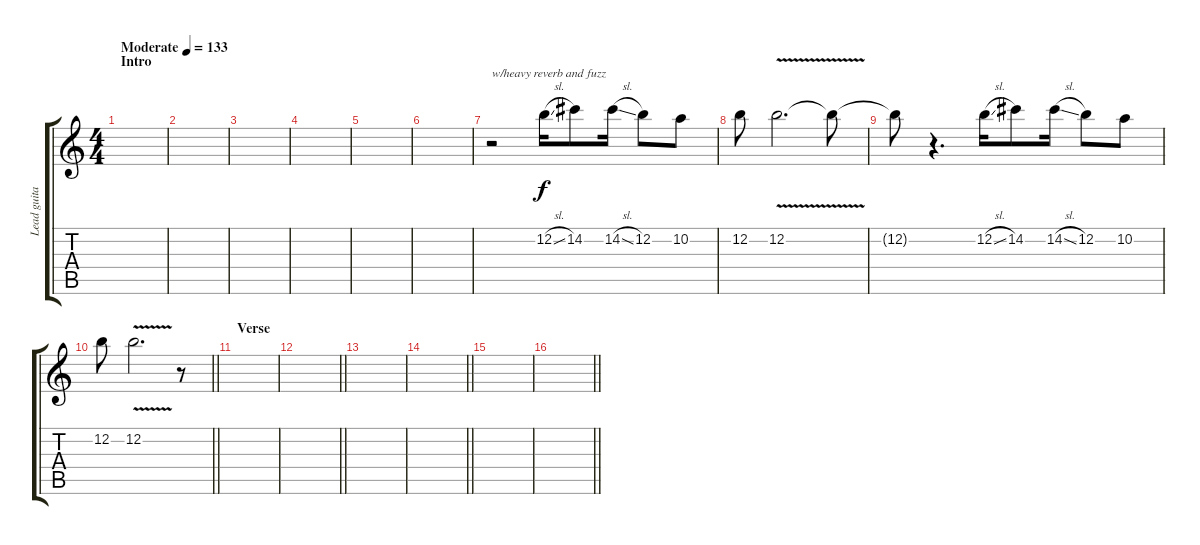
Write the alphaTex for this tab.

\track ("Lead guitar" "Lead guita") {instrument distortionguitar}
\staff {score tabs}
\tuning (E4 B3 G3 D3 A2 E2) {hide}
\ts (4 4)
\section ("" "Intro")
\tempo (133 "Moderate")
\clef g2
\ks c
|
|
|
|
|
|
r.2{txt "w/heavy reverb and fuzz"} 12.2{sl}.16 14.2.8 14.2{sl}.16 12.2.8 10.2.8 |
12.2.8 12.2{v}.2{d} 12.2{t}.8 |
12.2{t}.8 r.4{d} 12.2{sl}.16 14.2.8 14.2{sl}.16 12.2.8 10.2.8 |
\barLineRight lightlight
12.2.8 12.2{v}.2{d} r.8 |
\section ("" "Verse")
|
\barLineRight lightlight
|
|
\barLineRight lightlight
|
|
\barLineRight lightlight
